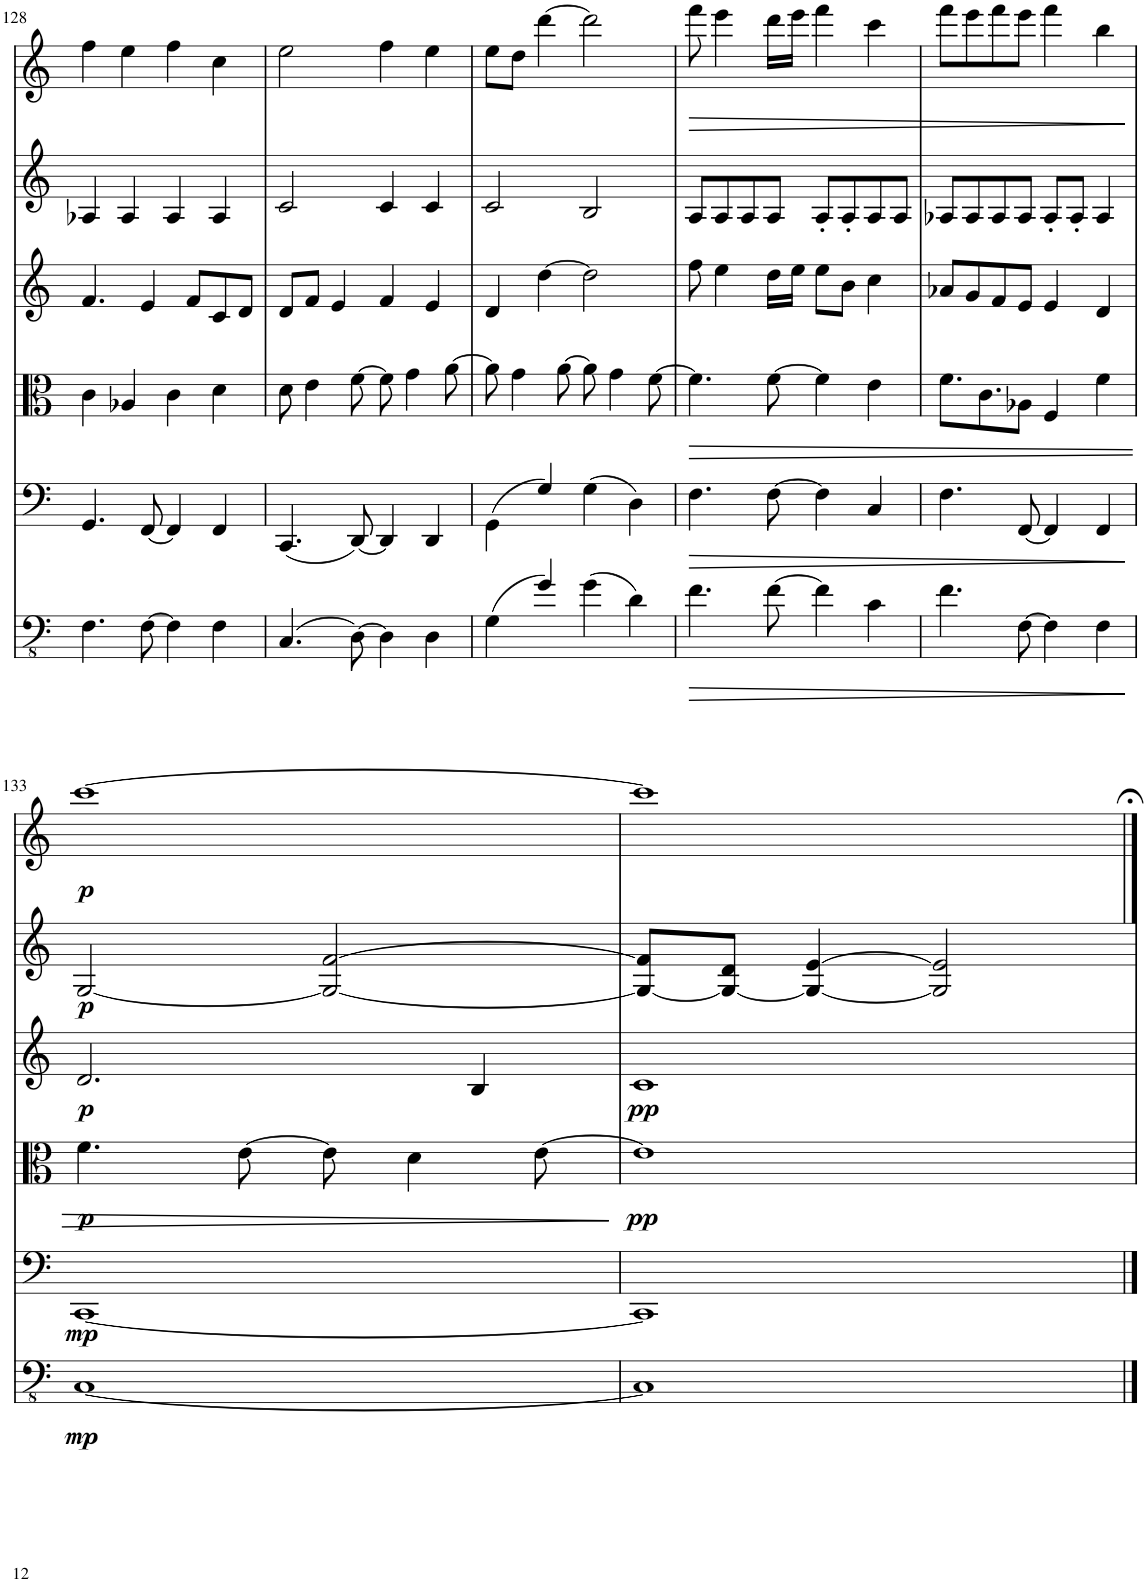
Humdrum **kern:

**kern	**dynam	**kern	**dynam	**kern	**dynam	**kern	**dynam	**kern	**dynam	**kern	**dynam	**kern	**dynam
*part7	*part7	*part6	*part6	*part5	*part5	*part4	*part4	*part3	*part3	*part2	*part2	*part1	*part1
*staff7	*staff7	*staff6	*staff6	*staff5	*staff5	*staff4	*staff4	*staff3	*staff3	*staff2	*staff2	*staff1	*staff1
*I"Piano	*	*I"Piano	*	*I"Piano	*	*I"Piano	*	*I"Piano	*	*I"Piano	*	*I"Piano	*
*	*	*I'Pno	*	*	*	*	*	*	*	*	*	*I'Pno	*
!!LO:PB:g=z
*clefFv4	*	*clefF4	*	*clefC3	*	*clefG2	*	*clefG2	*	*clefG2	*	*clefG2	*
*k[]	*	*k[]	*	*k[]	*	*k[]	*	*k[]	*	*k[]	*	*k[]	*
*M4/4	*	*M4/4	*	*M4/4	*	*M4/4	*	*M4/4	*	*M4/4	*	*M4/4	*
=128	=128	=128	=128	=128	=128	=128	=128	=128	=128	=128	=128	=128	=128
4.FF\	.	4.GG/	.	4c\	.	4.f/	.	4A-X/	.	4ff\	.	4A-X	.
.	.	.	.	4A-X/	.	.	.	4A-/	.	4ee\	.	4A-	.
[8FF\	.	[8FF/	.	.	.	4e/	.	.	.	.	.	.	.
4FF\]	.	4FF/]	.	4c\	.	.	.	4A-/	.	4ff\	.	4A-	.
.	.	.	.	.	.	8f/L	.	.	.	.	.	.	.
4FF\	.	4FF/	.	4d\	.	8c/	.	4A-/	.	4cc\	.	4A-	.
.	.	.	.	.	.	8d/J	.	.	.	.	.	.	.
=129	=129	=129	=129	=129	=129	=129	=129	=129	=129	=129	=129	=129	=129
(4.CC/	.	(4.CC/	.	8d\	.	8d/L	.	2c/	.	2ee\	.	2c	.
.	.	.	.	4e\	.	8f/J	.	.	.	.	.	.	.
.	.	.	.	.	.	4e/	.	.	.	.	.	.	.
[8DD\)	.	[8DD/)	.	[8f\	.	.	.	.	.	.	.	.	.
4DD\]	.	4DD/]	.	8f\]	.	4f/	.	4c/	.	4ff\	.	4c	.
.	.	.	.	4g\	.	.	.	.	.	.	.	.	.
4DD\	.	4DD/	.	.	.	4e/	.	4c/	.	4ee\	.	4c	.
.	.	.	.	[8a\	.	.	.	.	.	.	.	.	.
=130	=130	=130	=130	=130	=130	=130	=130	=130	=130	=130	=130	=130	=130
(4GG\	.	(4GG\	.	8a\]	.	4d/	.	2c/	.	8ee\L	.	2c	.
.	.	.	.	4g\	.	.	.	.	.	8dd\J	.	.	.
4G/)	.	4G/)	.	.	.	[4dd\	.	.	.	[4ddd\	.	.	.
.	.	.	.	[8a\	.	.	.	.	.	.	.	.	.
(4G\	.	(4G\	.	8a\]	.	2dd\]	.	2B/	.	2ddd\]	.	2B	.
.	.	.	.	4g\	.	.	.	.	.	.	.	.	.
4D\)	.	4D\)	.	.	.	.	.	.	.	.	.	.	.
.	.	.	.	[8f\	.	.	.	.	.	.	.	.	.
=131	=131	=131	=131	=131	=131	=131	=131	=131	=131	=131	=131	=131	=131
!	!LO:HP:b	!	!LO:HP:b	!	!LO:HP:b	!	!	!	!	!	!LO:HP:b	!	!
4.F\	>	4.F\	>	4.f\]	>	8ff\	.	8A/L	.	8fff\	>	8A/L	.
.	.	.	.	.	.	4ee\	.	8A/	.	4eee\	.	8A/J	.
.	.	.	.	.	.	.	.	8A/	.	.	.	8A/L	.
[8F\	.	[8F\	.	[8f\	.	16dd\LL	.	8A/J	.	16ddd\LL	.	8A/J	.
.	.	.	.	.	.	16ee\JJ	.	.	.	16eee\JJ	.	.	.
4F\]	.	4F\]	.	4f\]	.	8ee\L	.	8A'/L	.	4fff\	.	8A'/L	.
.	.	.	.	.	.	8b\J	.	8A'/	.	.	.	8A'/J	.
4C\	.	4C/	.	4e\	.	4cc\	.	8A/	.	4ccc\	.	8A/L	.
.	.	.	.	.	.	.	.	8A/J	.	.	.	8A/J	.
=132	=132	=132	=132	=132	=132	=132	=132	=132	=132	=132	=132	=132	=132
4.F\	.	4.F\	.	8.f\L	.	8a-X/L	.	8A-X/L	.	8fff\L	.	8A-X/L	.
.	.	.	.	.	.	8g/	.	8A-/	.	8eee\	.	8A-/J	.
.	.	.	.	8.c\	.	.	.	.	.	.	.	.	.
.	.	.	.	.	.	8f/	.	8A-/	.	8fff\	.	8A-/L	.
[8FF\	.	[8FF/	.	8A-X\J	.	8e/J	.	8A-/J	.	8eee\J	.	8A-/J	.
4FF\]	.	4FF/]	.	4F/	.	4e/	.	8A-'/L	.	4fff\	.	8A-'/L	.
.	.	.	.	.	.	.	.	8A-'/J	.	.	.	8A-'/J	.
4FF\	.	4FF/	.	4f\	.	4d/	.	4A-/	.	4bb\	.	4A-	.
.	]	.	]	.	.	.	.	.	.	.	]	.	.
!!LO:LB:g=z
=133	=133	=133	=133	=133	=133	=133	=133	=133	=133	=133	=133	=133	=133
!	!LO:DY:b	!	!LO:DY:b	!	!LO:DY:b	!	!LO:DY:b	!	!LO:DY:b	!	!LO:DY:b	!	!LO:DY:b
[1CC	mp	[1CC	mp	4.f\	p	2.d/	p	[2G/	p	[1ccc	p	[2G	p
.	.	.	.	[8e\	.	.	.	.	.	.	.	.	.
.	.	.	.	8e\]	.	.	.	2G/_ [2f/	.	.	.	2G_ [2f	.
.	.	.	.	4d\	.	.	.	.	.	.	.	.	.
.	.	.	.	.	.	4B/	.	.	.	.	.	.	.
.	.	.	.	[8e\	.	.	.	.	.	.	.	.	.
.	.	.	.	.	]	.	.	.	.	.	.	.	.
=134	=134	=134	=134	=134	=134	=134	=134	=134	=134	=134	=134	=134	=134
!	!	!	!	!	!LO:DY:b	!	!LO:DY:b	!	!	!	!	!	!
1CC]	.	1CC]	.	1e]	pp	1c	pp	8G/_ 8f/]L	.	1ccc]	.	8G_/ 8f]/L	.
.	.	.	.	.	.	.	.	8G/_ 8d/J	.	.	.	8G_/ 8d/J	.
.	.	.	.	.	.	.	.	4G/_ [4e/	.	.	.	4G_ [4e	.
.	.	.	.	.	.	.	.	2G/] 2e/]	.	.	.	2G] 2e]	.
=	=	=	=	=	=	=	=	=	=	=	=	=	=
*-	*-	*-	*-	*-	*-	*-	*-	*-	*-	*-	*-	*-	*-
